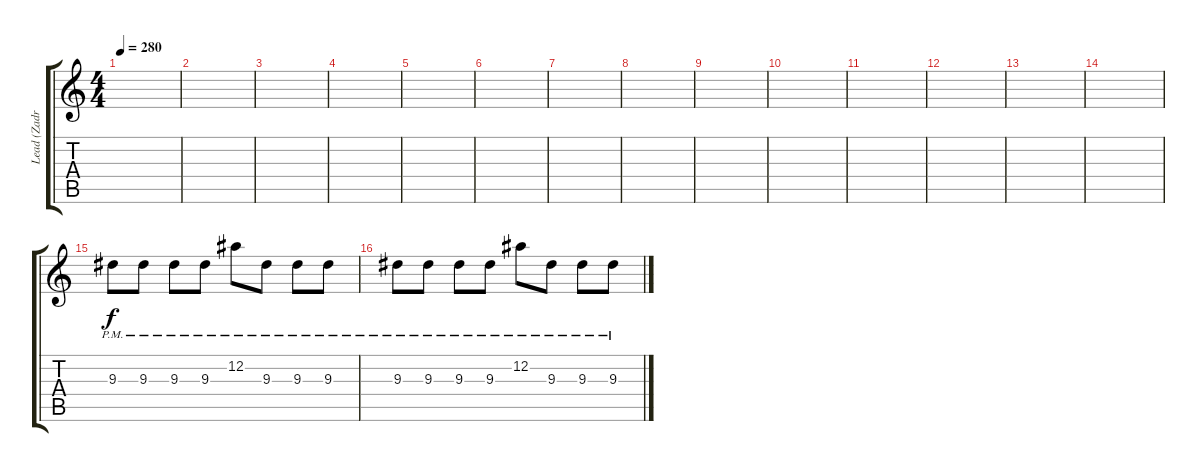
\track ("Lead (Zadrock)" "Lead (Zadr") {instrument overdrivenguitar}
\staff {score tabs}
\tuning (Eb4 Bb3 Gb3 Db3 Ab2 Eb2) {hide}
\ts (4 4)
\tempo 280
\clef g2
\ks c
|
|
|
|
|
|
|
|
|
|
|
|
|
|
9.3{pm}.8 9.3{pm}.8 9.3{pm}.8 9.3{pm}.8 12.2{pm}.8 9.3{pm}.8 9.3{pm}.8 9.3{pm}.8 |
9.3{pm}.8 9.3{pm}.8 9.3{pm}.8 9.3{pm}.8 12.2{pm}.8 9.3{pm}.8 9.3{pm}.8 9.3{pm}.8
